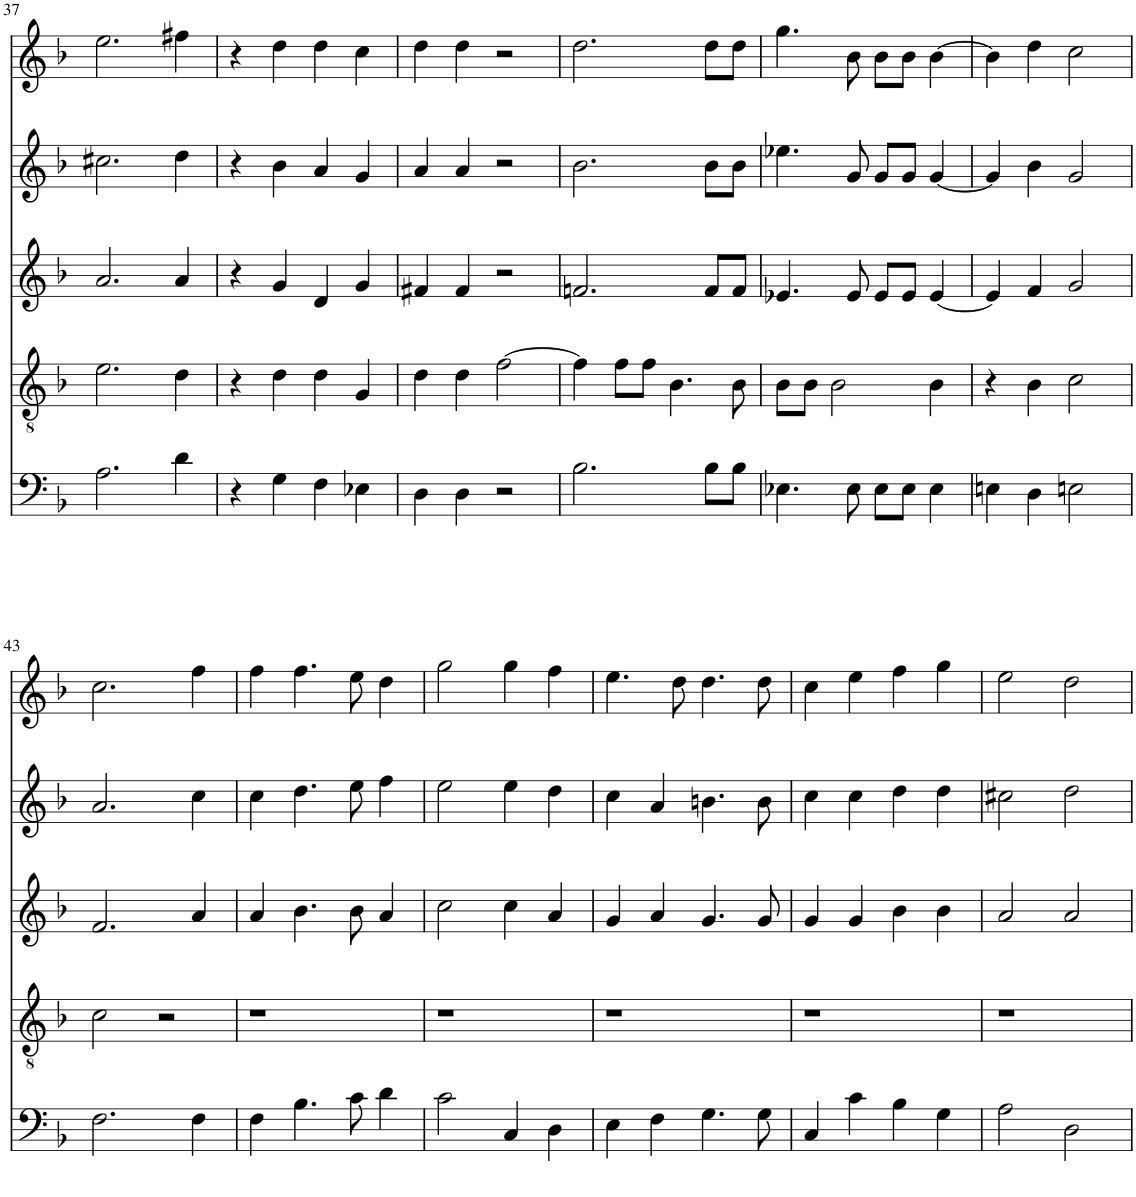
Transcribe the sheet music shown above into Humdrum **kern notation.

**kern	**kern	**kern	**kern	**kern
*part5	*part4	*part3	*part2	*part1
*staff5	*staff4	*staff3	*staff2	*staff1
*I"vox	*I"vox	*I"vox	*I"vox	*I"vox
!!LO:PB:g=z
*clefF4	*clefGv2	*clefG2	*clefG2	*clefG2
*k[b-]	*k[b-]	*k[b-]	*k[b-]	*k[b-]
*M4/4	*M4/4	*M4/4	*M4/4	*M4/4
=37	=37	=37	=37	=37
2.A\	2.e\	2.a/	2.cc#X\	2.ee\
4d\	4d\	4a/	4dd\	4ff#X\
=38	=38	=38	=38	=38
4r	4r	4r	4r	4r
4G\	4d\	4g/	4b-\	4dd\
4F\	4d\	4d/	4a/	4dd\
4E-X\	4G/	4g/	4g/	4cc\
=39	=39	=39	=39	=39
4D\	4d\	4f#X/	4a/	4dd\
4D\	4d\	4f#/	4a/	4dd\
2r	[2f\	2r	2r	2r
=40	=40	=40	=40	=40
2.B-\	4f\]	2.fn/	2.b-\	2.dd\
.	8f\L	.	.	.
.	8f\J	.	.	.
.	4.B-\	.	.	.
8B-\L	.	8f/L	8b-\L	8dd\L
8B-\J	8B-\	8f/J	8b-\J	8dd\J
=41	=41	=41	=41	=41
4.E-X\	8B-\L	4.e-X/	4.ee-X\	4.gg\
.	8B-\J	.	.	.
.	2B-\	.	.	.
8E-\	.	8e-/	8g/	8b-\
8E-\L	.	8e-/L	8g/L	8b-\L
8E-\J	.	8e-/J	8g/J	8b-\J
4E-\	4B-\	[4e-/	[4g/	[4b-\
=42	=42	=42	=42	=42
4En\	4r	4e-/]	4g/]	4b-\]
4D\	4B-\	4f/	4b-\	4dd\
2En\	2c\	2g/	2g/	2cc\
!!LO:LB:g=z
=43	=43	=43	=43	=43
2.F\	2c\	2.f/	2.a/	2.cc\
.	2r	.	.	.
4F\	.	4a/	4cc\	4ff\
=44	=44	=44	=44	=44
4F\	1r	4a/	4cc\	4ff\
4.B-\	.	4.b-\	4.dd\	4.ff\
8c\	.	8b-\	8ee\	8ee\
4d\	.	4a/	4ff\	4dd\
=45	=45	=45	=45	=45
2c\	1r	2cc\	2ee\	2gg\
4C/	.	4cc\	4ee\	4gg\
4D\	.	4a/	4dd\	4ff\
=46	=46	=46	=46	=46
4E\	1r	4g/	4cc\	4.ee\
4F\	.	4a/	4a/	.
.	.	.	.	8dd\
4.G\	.	4.g/	4.bn\	4.dd\
8G\	.	8g/	8b\	8dd\
=47	=47	=47	=47	=47
4C/	1r	4g/	4cc\	4cc\
4c\	.	4g/	4cc\	4ee\
4B-\	.	4b-\	4dd\	4ff\
4G\	.	4b-\	4dd\	4gg\
=48	=48	=48	=48	=48
2A\	1r	2a/	2cc#X\	2ee\
2D\	.	2a/	2dd\	2dd\
=	=	=	=	=
*-	*-	*-	*-	*-
